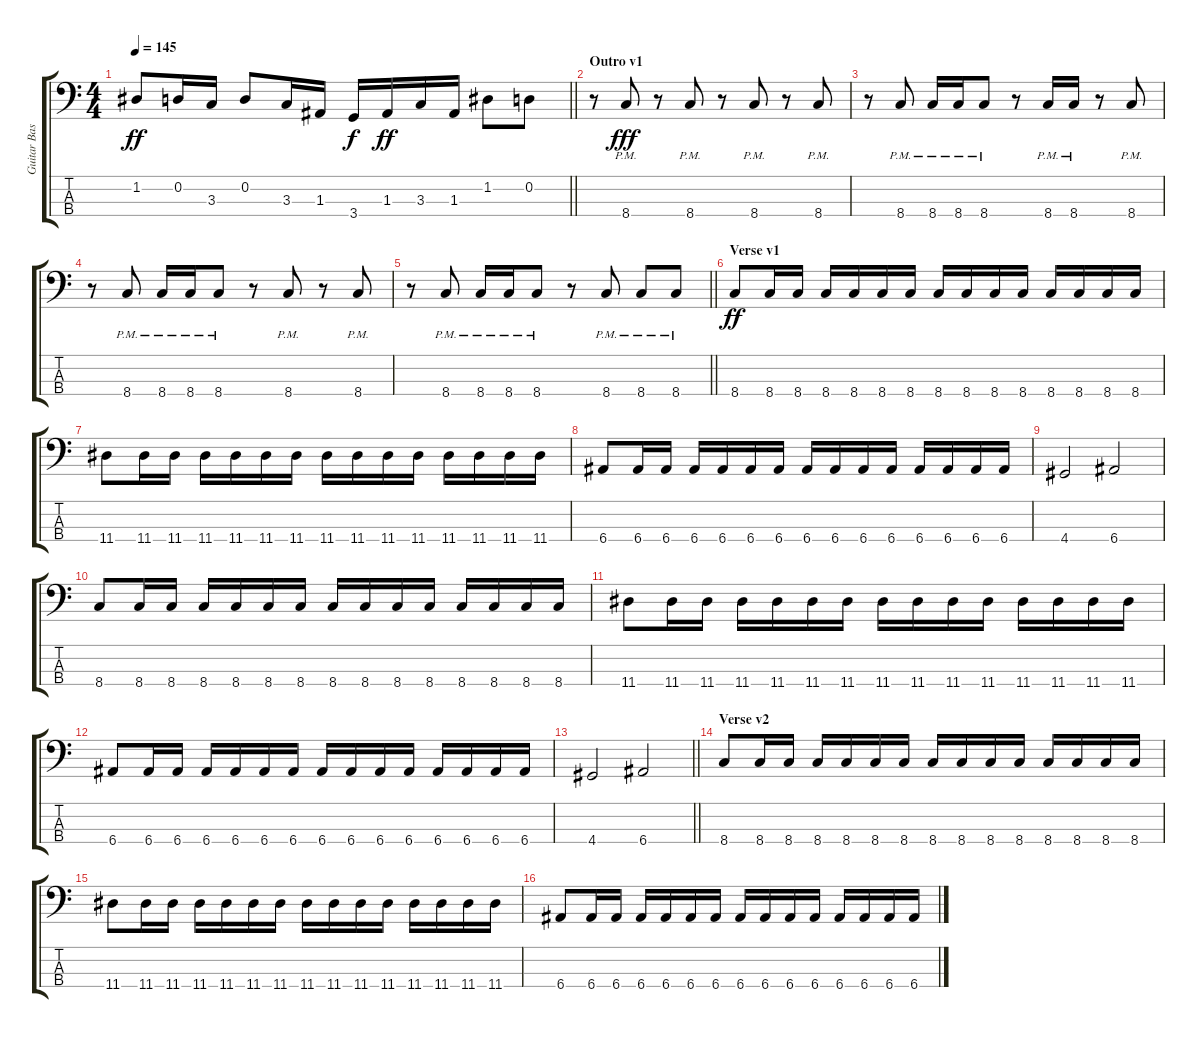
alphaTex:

\track ("Guitar Bass" "Guitar Bas") {instrument electricbassfinger}
\staff {score tabs}
\tuning (G2 D2 A1 E1) {hide}
\ts (4 4)
\tempo 145
\clef f4
\barLineRight lightlight
\ks c
1.2.8{dy ff} 0.2.16 3.3.16 0.2.8 3.3.16 1.3.16 3.4.16{dy f} 1.3.16{dy ff} 3.3.16 1.3.16 1.2.8 0.2.8 |
\section ("" "Outro v1")
r.8 8.4{pm}.8{dy fff} r.8 8.4{pm}.8 r.8 8.4{pm}.8 r.8 8.4{pm}.8 |
r.8 8.4{pm}.8 8.4{pm}.16 8.4{pm}.16 8.4{pm}.8 r.8 8.4{pm}.16 8.4{pm}.16 r.8 8.4{pm}.8 |
r.8 8.4{pm}.8 8.4{pm}.16 8.4{pm}.16 8.4{pm}.8 r.8 8.4{pm}.8 r.8 8.4{pm}.8 |
\barLineRight lightlight
r.8 8.4{pm}.8 8.4{pm}.16 8.4{pm}.16 8.4{pm}.8 r.8 8.4{pm}.8 8.4{pm}.8 8.4{pm}.8 |
\section ("" "Verse v1")
8.4.8{dy ff} 8.4.16 8.4.16 8.4.16 8.4.16 8.4.16 8.4.16 8.4.16 8.4.16 8.4.16 8.4.16 8.4.16 8.4.16 8.4.16 8.4.16 |
11.4.8 11.4.16 11.4.16 11.4.16 11.4.16 11.4.16 11.4.16 11.4.16 11.4.16 11.4.16 11.4.16 11.4.16 11.4.16 11.4.16 11.4.16 |
6.4.8 6.4.16 6.4.16 6.4.16 6.4.16 6.4.16 6.4.16 6.4.16 6.4.16 6.4.16 6.4.16 6.4.16 6.4.16 6.4.16 6.4.16 |
4.4.2 6.4.2 |
8.4.8 8.4.16 8.4.16 8.4.16 8.4.16 8.4.16 8.4.16 8.4.16 8.4.16 8.4.16 8.4.16 8.4.16 8.4.16 8.4.16 8.4.16 |
11.4.8 11.4.16 11.4.16 11.4.16 11.4.16 11.4.16 11.4.16 11.4.16 11.4.16 11.4.16 11.4.16 11.4.16 11.4.16 11.4.16 11.4.16 |
6.4.8 6.4.16 6.4.16 6.4.16 6.4.16 6.4.16 6.4.16 6.4.16 6.4.16 6.4.16 6.4.16 6.4.16 6.4.16 6.4.16 6.4.16 |
\barLineRight lightlight
4.4.2 6.4.2 |
\section ("" "Verse v2")
8.4.8 8.4.16 8.4.16 8.4.16 8.4.16 8.4.16 8.4.16 8.4.16 8.4.16 8.4.16 8.4.16 8.4.16 8.4.16 8.4.16 8.4.16 |
11.4.8 11.4.16 11.4.16 11.4.16 11.4.16 11.4.16 11.4.16 11.4.16 11.4.16 11.4.16 11.4.16 11.4.16 11.4.16 11.4.16 11.4.16 |
6.4.8 6.4.16 6.4.16 6.4.16 6.4.16 6.4.16 6.4.16 6.4.16 6.4.16 6.4.16 6.4.16 6.4.16 6.4.16 6.4.16 6.4.16
